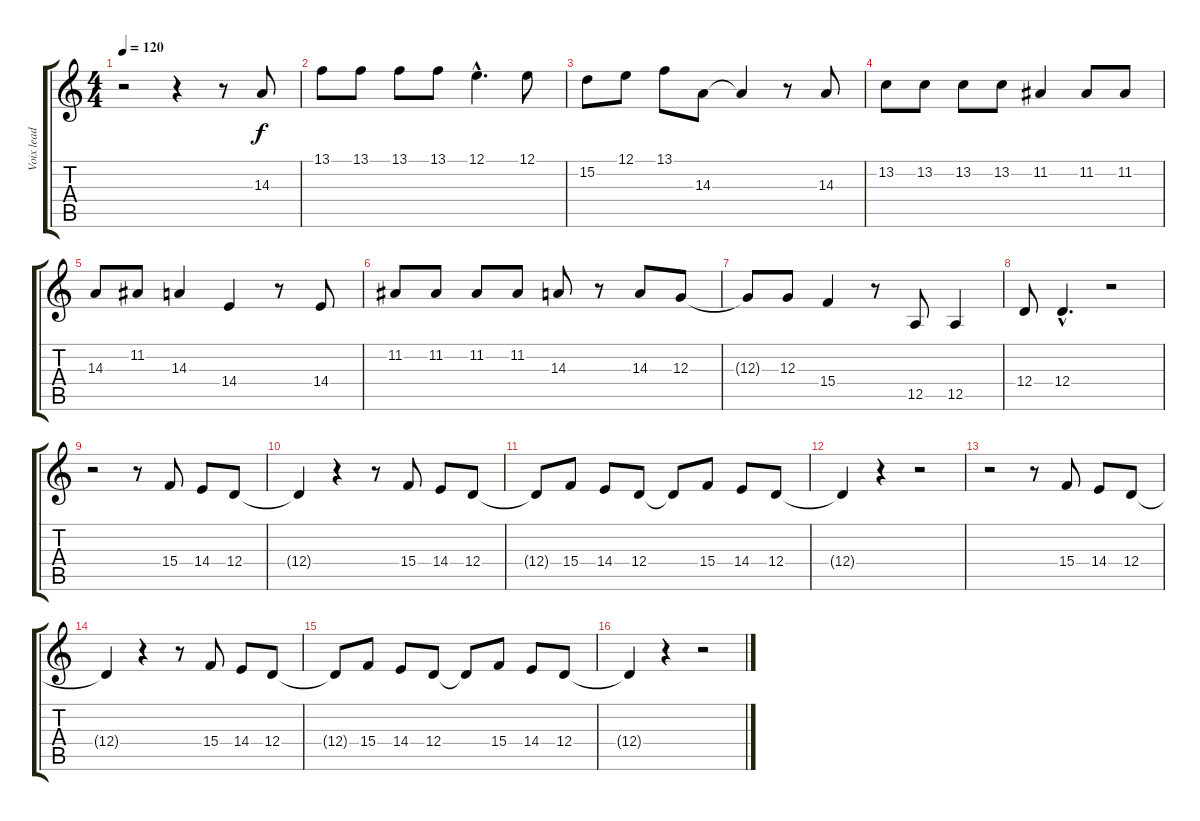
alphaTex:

\track ("Voix lead" "Voix lead") {instrument accordion}
\staff {score tabs}
\tuning (E4 B3 G3 D3 A2 E2) {hide}
\ts (4 4)
\tempo 120
\clef g2
\ks c
r.2{dy f} r.4 r.8 14.3.8 |
13.1.8 13.1.8 13.1.8 13.1.8 12.1{hac}.4{d} 12.1.8 |
15.2.8 12.1.8 13.1.8 14.3.8 14.3{t}.4 r.8 14.3.8 |
13.2.8 13.2.8 13.2.8 13.2.8 11.2.4 11.2.8 11.2.8 |
14.3.8 11.2.8 14.3.4 14.4.4 r.8 14.4.8 |
11.2.8 11.2.8 11.2.8 11.2.8 14.3.8 r.8 14.3.8 12.3.8 |
12.3{t}.8 12.3.8 15.4.4 r.8 12.5.8 12.5.4 |
12.4.8 12.4{hac}.4{d} r.2 |
r.2 r.8 15.4.8 14.4.8 12.4.8 |
12.4{t}.4 r.4 r.8 15.4.8 14.4.8 12.4.8 |
12.4{t}.8 15.4.8 14.4.8 12.4.8 12.4{t}.8 15.4.8 14.4.8 12.4.8 |
12.4{t}.4 r.4 r.2 |
r.2 r.8 15.4.8 14.4.8 12.4.8 |
12.4{t}.4 r.4 r.8 15.4.8 14.4.8 12.4.8 |
12.4{t}.8 15.4.8 14.4.8 12.4.8 12.4{t}.8 15.4.8 14.4.8 12.4.8 |
12.4{t}.4 r.4 r.2
